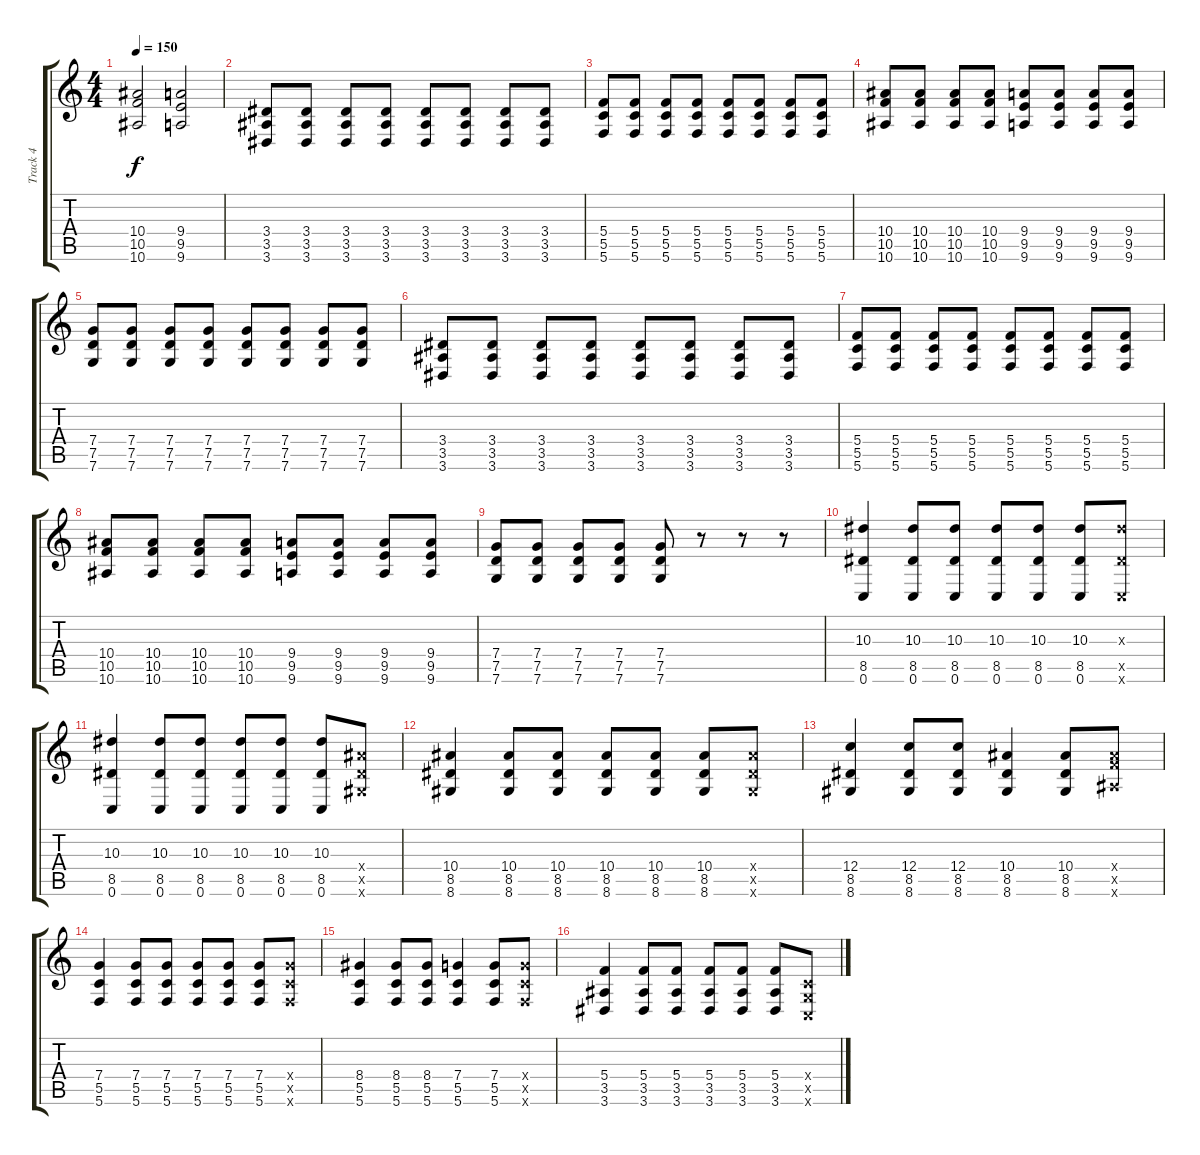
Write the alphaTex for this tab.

\track ("Track 4" "Track 4") {instrument distortionguitar}
\staff {score tabs}
\tuning (D4 A3 F3 C3 G2 C2) {hide}
\ts (4 4)
\tempo 150
\clef g2
\ks c
(10.4 10.5 10.6).2{dy f} (9.4 9.5 9.6).2 |
(3.4 3.5 3.6).8 (3.4 3.5 3.6).8 (3.4 3.5 3.6).8 (3.4 3.5 3.6).8 (3.4 3.5 3.6).8 (3.4 3.5 3.6).8 (3.4 3.5 3.6).8 (3.4 3.5 3.6).8 |
(5.4 5.5 5.6).8 (5.4 5.5 5.6).8 (5.4 5.5 5.6).8 (5.4 5.5 5.6).8 (5.4 5.5 5.6).8 (5.4 5.5 5.6).8 (5.4 5.5 5.6).8 (5.4 5.5 5.6).8 |
(10.4 10.5 10.6).8 (10.4 10.5 10.6).8 (10.4 10.5 10.6).8 (10.4 10.5 10.6).8 (9.4 9.5 9.6).8 (9.4 9.5 9.6).8 (9.4 9.5 9.6).8 (9.4 9.5 9.6).8 |
(7.4 7.5 7.6).8 (7.4 7.5 7.6).8 (7.4 7.5 7.6).8 (7.4 7.5 7.6).8 (7.4 7.5 7.6).8 (7.4 7.5 7.6).8 (7.4 7.5 7.6).8 (7.4 7.5 7.6).8 |
(3.4 3.5 3.6).8 (3.4 3.5 3.6).8 (3.4 3.5 3.6).8 (3.4 3.5 3.6).8 (3.4 3.5 3.6).8 (3.4 3.5 3.6).8 (3.4 3.5 3.6).8 (3.4 3.5 3.6).8 |
(5.4 5.5 5.6).8 (5.4 5.5 5.6).8 (5.4 5.5 5.6).8 (5.4 5.5 5.6).8 (5.4 5.5 5.6).8 (5.4 5.5 5.6).8 (5.4 5.5 5.6).8 (5.4 5.5 5.6).8 |
(10.4 10.5 10.6).8 (10.4 10.5 10.6).8 (10.4 10.5 10.6).8 (10.4 10.5 10.6).8 (9.4 9.5 9.6).8 (9.4 9.5 9.6).8 (9.4 9.5 9.6).8 (9.4 9.5 9.6).8 |
(7.4 7.5 7.6).8 (7.4 7.5 7.6).8 (7.4 7.5 7.6).8 (7.4 7.5 7.6).8 (7.4 7.5 7.6).8 r.8 r.8 r.8 |
(10.3 8.5 0.6).4 (10.3 8.5 0.6).8 (10.3 8.5 0.6).8 (10.3 8.5 0.6).8 (10.3 8.5 0.6).8 (10.3 8.5 0.6).8 (10.3{x} 8.5{x} 0.6{x}).8 |
(10.3 8.5 0.6).4 (10.3 8.5 0.6).8 (10.3 8.5 0.6).8 (10.3 8.5 0.6).8 (10.3 8.5 0.6).8 (10.3 8.5 0.6).8 (10.4{x} 8.5{x} 8.6{x}).8 |
(10.4 8.5 8.6).4 (10.4 8.5 8.6).8 (10.4 8.5 8.6).8 (10.4 8.5 8.6).8 (10.4 8.5 8.6).8 (10.4 8.5 8.6).8 (10.4{x} 8.5{x} 8.6{x}).8 |
(12.4 8.5 8.6).4 (12.4 8.5 8.6).8 (12.4 8.5 8.6).8 (10.4 8.5 8.6).4 (10.4 8.5 8.6).8 (10.4{x} 10.5{x} 10.6{x}).8 |
(7.4 5.5 5.6).4 (7.4 5.5 5.6).8 (7.4 5.5 5.6).8 (7.4 5.5 5.6).8 (7.4 5.5 5.6).8 (7.4 5.5 5.6).8 (7.4{x} 5.5{x} 5.6{x}).8 |
(8.4 5.5 5.6).4 (8.4 5.5 5.6).8 (8.4 5.5 5.6).8 (7.4 5.5 5.6).4 (7.4 5.5 5.6).8 (7.4{x} 5.5{x} 5.6{x}).8 |
(5.4 3.5 3.6).4 (5.4 3.5 3.6).8 (5.4 3.5 3.6).8 (5.4 3.5 3.6).8 (5.4 3.5 3.6).8 (5.4 3.5 3.6).8 (0.4{x} 0.5{x} 0.6{x}).8
